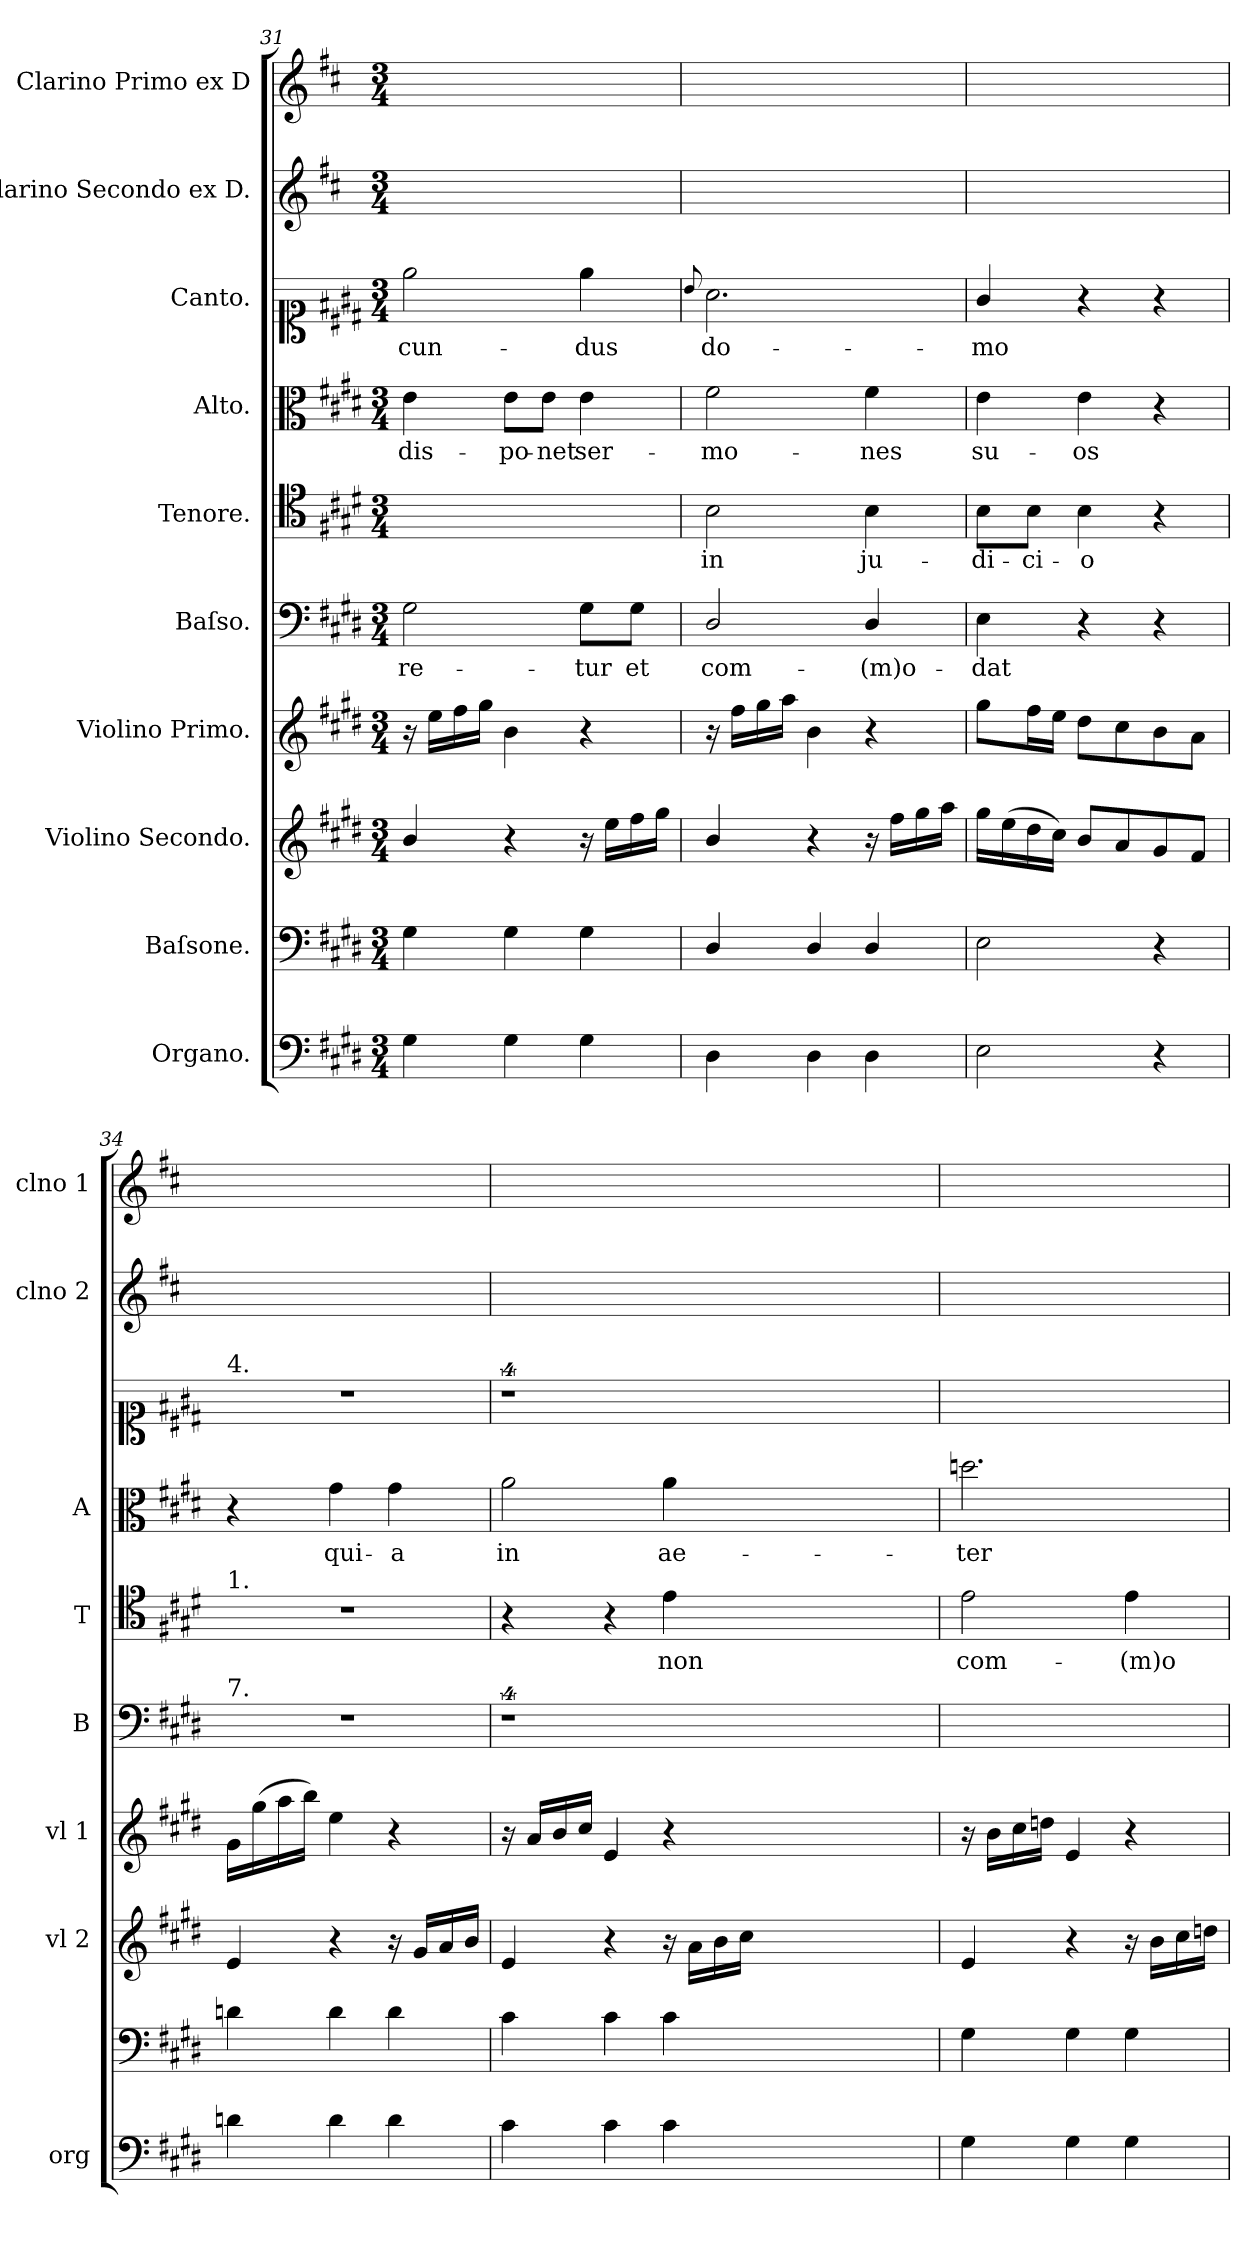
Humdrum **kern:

**kern	**kern	**kern	**kern	**kern	**text	**kern	**text	**kern	**text	**kern	**text	**kern	**kern
*part10	*part9	*part8	*part7	*part6	*part6	*part5	*part5	*part4	*part4	*part3	*part3	*part2	*part1
*staff10	*staff9	*staff8	*staff7	*staff6	*staff6	*staff5	*staff5	*staff4	*staff4	*staff3	*staff3	*staff2	*staff1
*I"Organo.	*I"Baſsone.	*I"Violino Secondo.	*I"Violino Primo.	*I"Baſso.	*	*I"Tenore.	*	*I"Alto.	*	*I"Canto.	*	*I"Clarino Secondo ex D.	*I"Clarino Primo ex D
*I'org	*	*I'vl 2	*I'vl 1	*I'B	*	*I'T	*	*I'A	*	*	*	*I'clno 2	*I'clno 1
*clefF4	*clefF4	*clefG2	*clefG2	*clefF4	*	*clefC4	*	*clefC3	*	*clefC1	*	*clefG2	*clefG2
*	*	*	*	*	*	*	*	*	*	*	*	*ITrd-1c-2	*ITrd-1c-2
*k[f#c#g#d#]	*k[f#c#g#d#]	*k[f#c#g#d#]	*k[f#c#g#d#]	*k[f#c#g#d#]	*	*k[f#c#g#d#]	*	*k[f#c#g#d#]	*	*k[f#c#g#d#]	*	*k[f#c#g#d#]	*k[f#c#g#d#]
*E:	*E:	*E:	*E:	*E:	*	*E:	*	*E:	*	*E:	*	*E:	*E:
*M3/4	*M3/4	*M3/4	*M3/4	*M3/4	*	*M3/4	*	*M3/4	*	*M3/4	*	*M3/4	*M3/4
=31	=31	=31	=31	=31	=31	=31	=31	=31	=31	=31	=31	=31	=31
4G#\	4G#\	4b/	16r	2G#\	-re-	2.ryy	.	4e\	dis-	2ee\	-cun-	2.ryy	2.ryy
.	.	.	16ee\LL	.	.	.	.	.	.	.	.	.	.
.	.	.	16ff#\	.	.	.	.	.	.	.	.	.	.
.	.	.	16gg#\JJ	.	.	.	.	.	.	.	.	.	.
4G#\	4G#\	4r	4b\	.	.	.	.	8e\L	-po-	.	.	.	.
.	.	.	.	.	.	.	.	8e\J	-net	.	.	.	.
4G#\	4G#\	16r	4r	8G#\L	-tur	.	.	4e\	ser-	4ee\	-dus	.	.
.	.	16ee\LL	.	.	.	.	.	.	.	.	.	.	.
.	.	16ff#\	.	8G#\J	et	.	.	.	.	.	.	.	.
.	.	16gg#\JJ	.	.	.	.	.	.	.	.	.	.	.
=32	=32	=32	=32	=32	=32	=32	=32	=32	=32	=32	=32	=32	=32
.	.	.	.	.	.	.	.	.	.	8qqb/	.	.	.
4D#\	4D#/	4b/	16r	2D#/	com-	2B\	in	2f#\	-mo-	2.a\	do-	2.ryy	2.ryy
.	.	.	16ff#\LL	.	.	.	.	.	.	.	.	.	.
.	.	.	16gg#\	.	.	.	.	.	.	.	.	.	.
.	.	.	16aa\JJ	.	.	.	.	.	.	.	.	.	.
4D#\	4D#/	4r	4b\	.	.	.	.	.	.	.	.	.	.
4D#\	4D#/	16r	4r	4D#/	-(m)o-	4B\	ju-	4f#\	-nes	.	.	.	.
.	.	16ff#\LL	.	.	.	.	.	.	.	.	.	.	.
.	.	16gg#\	.	.	.	.	.	.	.	.	.	.	.
.	.	16aa\JJ	.	.	.	.	.	.	.	.	.	.	.
=33	=33	=33	=33	=33	=33	=33	=33	=33	=33	=33	=33	=33	=33
2E\	2E\	16gg#\LL	8gg#\L	4E\	-dat	8B\L	-di-	4e\	su-	4g#/	-mo	2.ryy	2.ryy
.	.	(16ee\	.	.	.	.	.	.	.	.	.	.	.
.	.	16dd#\	16ff#\L	.	.	8B\J	-ci-	.	.	.	.	.	.
.	.	16cc#\JJ)	16ee\JJ	.	.	.	.	.	.	.	.	.	.
.	.	8b/L	8dd#\L	4r	.	4B\	-o	4e\	-os	4r	.	.	.
.	.	8a/	8cc#\	.	.	.	.	.	.	.	.	.	.
4r	4r	8g#/	8b\	4r	.	4r	.	4r	.	4r	.	.	.
.	.	8f#/J	8a\J	.	.	.	.	.	.	.	.	.	.
=34	=34	=34	=34	=34	=34	=34	=34	=34	=34	=34	=34	=34	=34
!	!	!	!	!	!	!	!	!	!	!LO:TX:a:t=4.	!	!	!
!	!	!	!	!	!	!LO:TX:a:t=1.	!	!	!	!	!	!	!
!	!	!	!	!LO:TX:a:t=7.	!	!	!	!	!	!	!	!	!
4dn\	4dn\	4e/	16g#\LL	2.r	.	2.r	.	4r	.	2.r	.	2.ryy	2.ryy
.	.	.	(16gg#\	.	.	.	.	.	.	.	.	.	.
.	.	.	16aa\	.	.	.	.	.	.	.	.	.	.
.	.	.	16bb\JJ)	.	.	.	.	.	.	.	.	.	.
4d\	4d\	4r	4ee\	.	.	.	.	4g#\	qui-	.	.	.	.
4d\	4d\	16r	4r	.	.	.	.	4g#\	-a	.	.	.	.
.	.	16g#/LL	.	.	.	.	.	.	.	.	.	.	.
.	.	16a/	.	.	.	.	.	.	.	.	.	.	.
.	.	16b/JJ	.	.	.	.	.	.	.	.	.	.	.
=35	=35	=35	=35	=35	=35	=35	=35	=35	=35	=35	=35	=35	=35
4c#\	4c#\	4e/	16r	4%9r	.	4r	.	2a\	in	4%9r	.	2.ryy	2.ryy
.	.	.	16a/LL	.	.	.	.	.	.	.	.	.	.
.	.	.	16b/	.	.	.	.	.	.	.	.	.	.
.	.	.	16cc#/JJ	.	.	.	.	.	.	.	.	.	.
4c#\	4c#\	4r	4e/	.	.	4r	.	.	.	.	.	.	.
4c#\	4c#\	16r	4r	.	.	4e\	non	4a\	ae-	.	.	.	.
.	.	16a\LL	.	.	.	.	.	.	.	.	.	.	.
.	.	16b\	.	.	.	.	.	.	.	.	.	.	.
.	.	16cc#\JJ	.	.	.	.	.	.	.	.	.	.	.
1.ryy	1.ryy	1.ryy	1.ryy	.	.	1.ryy	.	1.ryy	.	.	.	1.ryy	1.ryy
=36	=36	=36	=36	=36	=36	=36	=36	=36	=36	=36	=36	=36	=36
4G#\	4G#\	4e/	16r	2.ryy	.	2e\	com-	2.ddn\	-ter-	2.ryy	.	2.ryy	2.ryy
.	.	.	16b\LL	.	.	.	.	.	.	.	.	.	.
.	.	.	16cc#\	.	.	.	.	.	.	.	.	.	.
.	.	.	16ddn\JJ	.	.	.	.	.	.	.	.	.	.
4G#\	4G#\	4r	4e/	.	.	.	.	.	.	.	.	.	.
4G#\	4G#\	16r	4r	.	.	4e\	-(m)o-	.	.	.	.	.	.
.	.	16b\LL	.	.	.	.	.	.	.	.	.	.	.
.	.	16cc#\	.	.	.	.	.	.	.	.	.	.	.
.	.	16ddn\JJ	.	.	.	.	.	.	.	.	.	.	.
=	=	=	=	=	=	=	=	=	=	=	=	=	=
*-	*-	*-	*-	*-	*-	*-	*-	*-	*-	*-	*-	*-	*-
